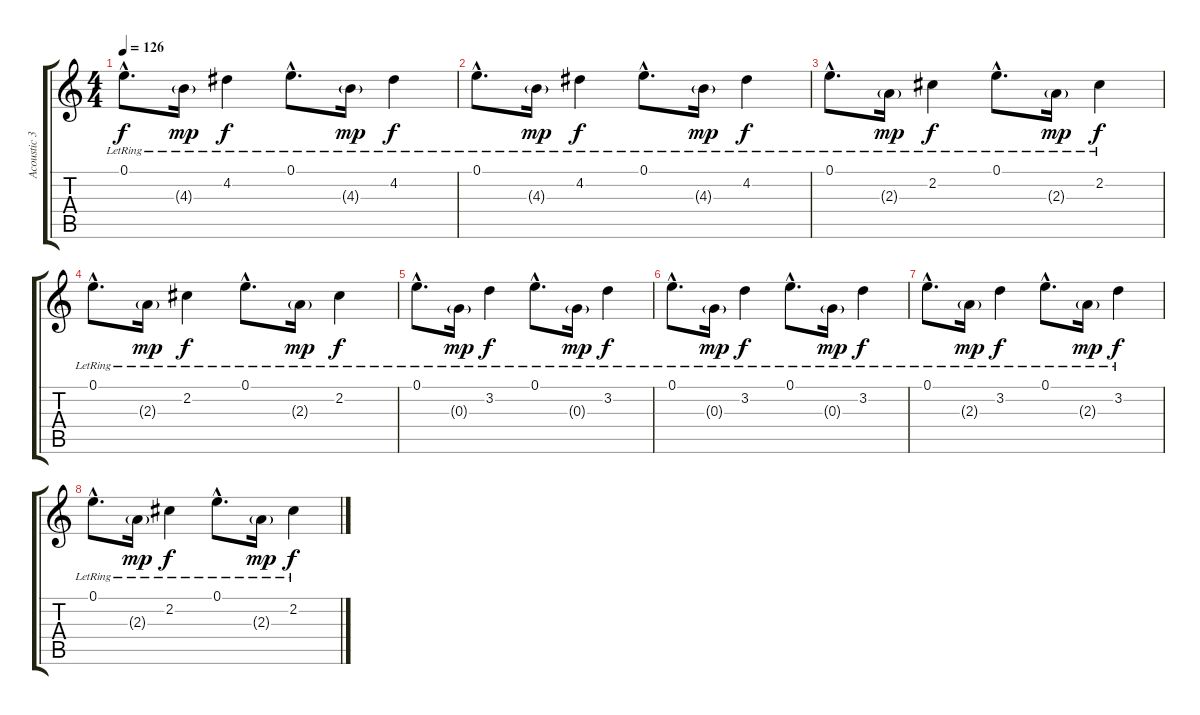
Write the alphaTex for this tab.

\track ("Acoustic 3" "Acoustic 3") {instrument electricguitarclean}
\staff {score tabs}
\tuning (E4 B3 G3 D3 A2 E2) {hide}
\ts (4 4)
\tempo 126
\clef g2
\ks c
0.1{hac lr}.8{d dy f} 4.3{g lr}.16{dy mp} 4.2{lr}.4{dy f} 0.1{hac lr}.8{d} 4.3{g lr}.16{dy mp} 4.2{lr}.4{dy f} |
0.1{hac lr}.8{d} 4.3{g lr}.16{dy mp} 4.2{lr}.4{dy f} 0.1{hac lr}.8{d} 4.3{g lr}.16{dy mp} 4.2{lr}.4{dy f} |
0.1{hac lr}.8{d} 2.3{g lr}.16{dy mp} 2.2{lr}.4{dy f} 0.1{hac lr}.8{d} 2.3{g lr}.16{dy mp} 2.2{lr}.4{dy f} |
0.1{hac lr}.8{d} 2.3{g lr}.16{dy mp} 2.2{lr}.4{dy f} 0.1{hac lr}.8{d} 2.3{g lr}.16{dy mp} 2.2{lr}.4{dy f} |
0.1{hac lr}.8{d} 0.3{g lr}.16{dy mp} 3.2{lr}.4{dy f} 0.1{hac lr}.8{d} 0.3{g lr}.16{dy mp} 3.2{lr}.4{dy f} |
0.1{hac lr}.8{d} 0.3{g lr}.16{dy mp} 3.2{lr}.4{dy f} 0.1{hac lr}.8{d} 0.3{g lr}.16{dy mp} 3.2{lr}.4{dy f} |
0.1{hac lr}.8{d} 2.3{g lr}.16{dy mp} 3.2{lr}.4{dy f} 0.1{hac lr}.8{d} 2.3{g lr}.16{dy mp} 3.2{lr}.4{dy f} |
0.1{hac lr}.8{d} 2.3{g lr}.16{dy mp} 2.2{lr}.4{dy f} 0.1{hac lr}.8{d} 2.3{g lr}.16{dy mp} 2.2{lr}.4{dy f}
